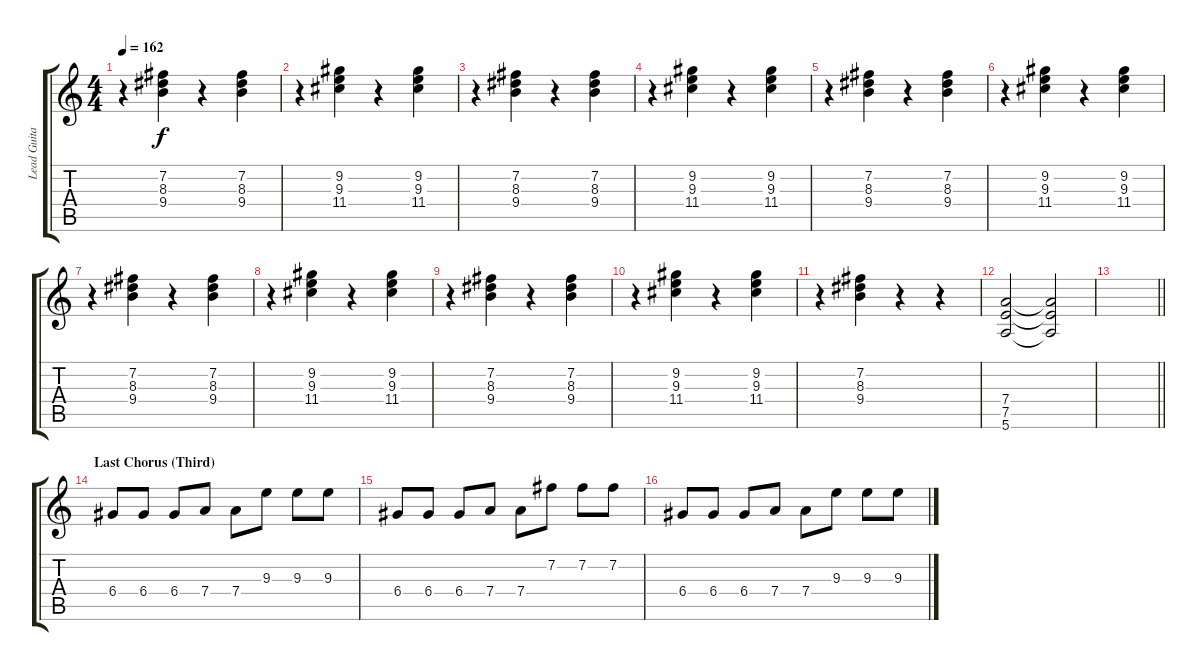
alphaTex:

\track ("Lead Guitar" "Lead Guita") {instrument distortionguitar}
\staff {score tabs}
\tuning (E4 B3 G3 D3 A2 E2) {hide}
\ts (4 4)
\tempo 162
\clef g2
\ks c
r.4{dy f} (7.2 8.3 9.4).4 r.4 (7.2 8.3 9.4).4 |
r.4 (9.2 9.3 11.4).4 r.4 (9.2 9.3 11.4).4 |
r.4 (7.2 8.3 9.4).4 r.4 (7.2 8.3 9.4).4 |
r.4 (9.2 9.3 11.4).4 r.4 (9.2 9.3 11.4).4 |
r.4 (7.2 8.3 9.4).4 r.4 (7.2 8.3 9.4).4 |
r.4 (9.2 9.3 11.4).4 r.4 (9.2 9.3 11.4).4 |
r.4 (7.2 8.3 9.4).4 r.4 (7.2 8.3 9.4).4 |
r.4 (9.2 9.3 11.4).4 r.4 (9.2 9.3 11.4).4 |
r.4 (7.2 8.3 9.4).4 r.4 (7.2 8.3 9.4).4 |
r.4 (9.2 9.3 11.4).4 r.4 (9.2 9.3 11.4).4 |
r.4 (7.2 8.3 9.4).4 r.4 r.4 |
(7.4 7.5 5.6).2 (7.4{t} 7.5{t} 5.6{t}).2 |
\barLineRight lightlight
|
\section ("" "Last Chorus (Third)")
6.4.8 6.4.8 6.4.8 7.4.8 7.4.8 9.3.8 9.3.8 9.3.8 |
6.4.8 6.4.8 6.4.8 7.4.8 7.4.8 7.2.8 7.2.8 7.2.8 |
6.4.8 6.4.8 6.4.8 7.4.8 7.4.8 9.3.8 9.3.8 9.3.8
